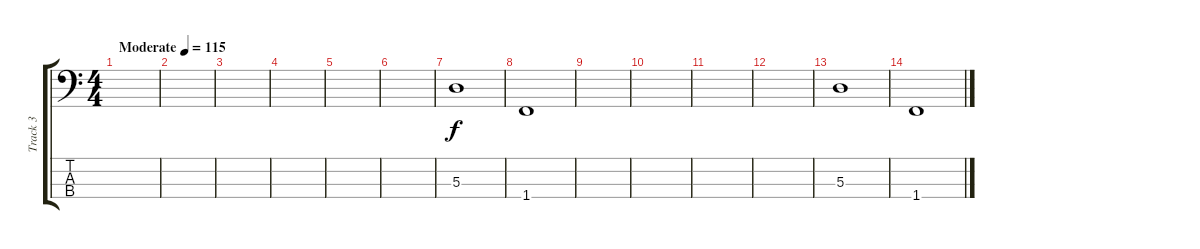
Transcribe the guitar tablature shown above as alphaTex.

\track ("Track 3" "Track 3") {instrument electricbassfinger}
\staff {score tabs}
\tuning (G2 D2 A1 E1) {hide}
\ts (4 4)
\tempo (115 "Moderate")
\clef f4
\ks c
|
|
|
|
|
|
5.3.1 |
1.4.1 |
|
|
|
|
5.3.1 |
1.4.1
